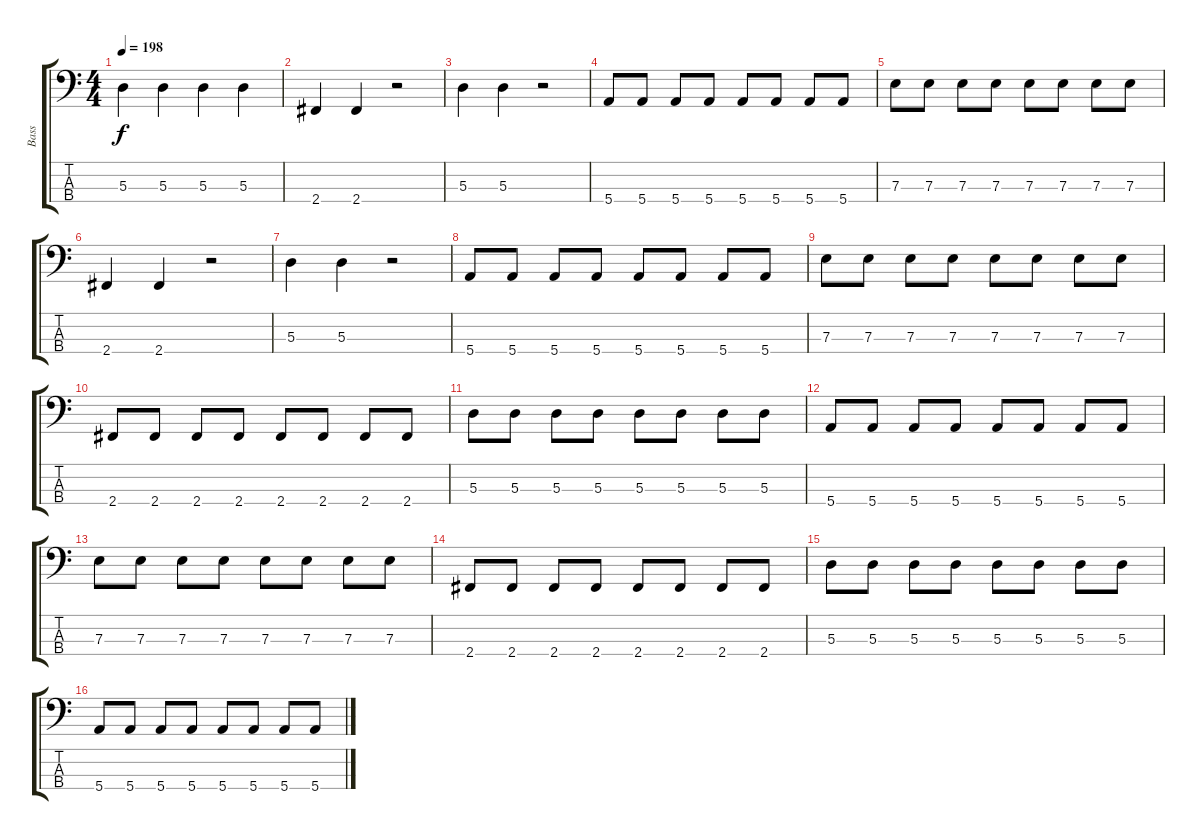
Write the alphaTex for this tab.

\track ("Bass" "Bass") {instrument electricbasspick}
\staff {score tabs}
\tuning (G2 D2 A1 E1) {hide}
\ts (4 4)
\tempo 198
\clef f4
\ks c
5.3.4{dy f} 5.3.4 5.3.4 5.3.4 |
2.4.4 2.4.4 r.2 |
5.3.4 5.3.4 r.2 |
5.4.8 5.4.8 5.4.8 5.4.8 5.4.8 5.4.8 5.4.8 5.4.8 |
7.3.8 7.3.8 7.3.8 7.3.8 7.3.8 7.3.8 7.3.8 7.3.8 |
2.4.4 2.4.4 r.2 |
5.3.4 5.3.4 r.2 |
5.4.8 5.4.8 5.4.8 5.4.8 5.4.8 5.4.8 5.4.8 5.4.8 |
7.3.8 7.3.8 7.3.8 7.3.8 7.3.8 7.3.8 7.3.8 7.3.8 |
2.4.8 2.4.8 2.4.8 2.4.8 2.4.8 2.4.8 2.4.8 2.4.8 |
5.3.8 5.3.8 5.3.8 5.3.8 5.3.8 5.3.8 5.3.8 5.3.8 |
5.4.8 5.4.8 5.4.8 5.4.8 5.4.8 5.4.8 5.4.8 5.4.8 |
7.3.8 7.3.8 7.3.8 7.3.8 7.3.8 7.3.8 7.3.8 7.3.8 |
2.4.8 2.4.8 2.4.8 2.4.8 2.4.8 2.4.8 2.4.8 2.4.8 |
5.3.8 5.3.8 5.3.8 5.3.8 5.3.8 5.3.8 5.3.8 5.3.8 |
5.4.8 5.4.8 5.4.8 5.4.8 5.4.8 5.4.8 5.4.8 5.4.8
